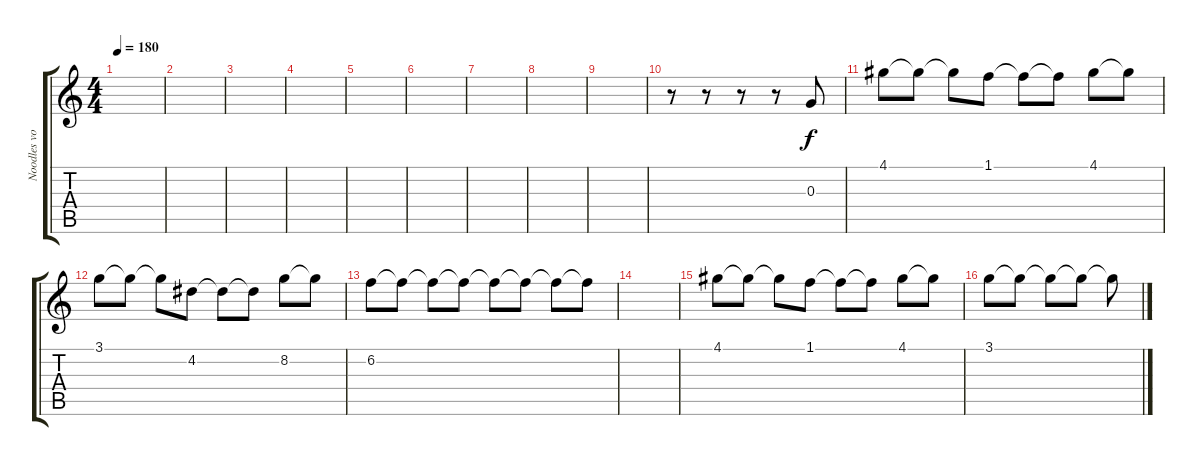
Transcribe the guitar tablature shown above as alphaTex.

\track ("Noodles vocals" "Noodles vo") {instrument overdrivenguitar}
\staff {score tabs}
\tuning (E4 B3 G3 D3 A2 E2) {hide}
\ts (4 4)
\tempo 180
\clef g2
\ks c
|
|
|
|
|
|
|
|
|
r.8 r.8 r.8 r.8 0.3.8 |
4.1.8{volume 14 instrument overdrivenguitar} 4.1{t}.8 4.1{t}.8 1.1.8 1.1{t}.8 1.1{t}.8 4.1.8 4.1{t}.8 |
3.1.8 3.1{t}.8 3.1{t}.8 4.2.8 4.2{t}.8 4.2{t}.8 8.2.8 8.2{t}.8 |
6.2.8 6.2{t}.8 6.2{t}.8 6.2{t}.8 6.2{t}.8 6.2{t}.8 6.2{t}.8 6.2{t}.8 |
|
4.1.8 4.1{t}.8 4.1{t}.8 1.1.8 1.1{t}.8 1.1{t}.8 4.1.8 4.1{t}.8 |
3.1.8 3.1{t}.8 3.1{t}.8 3.1{t}.8 3.1{t}.8
